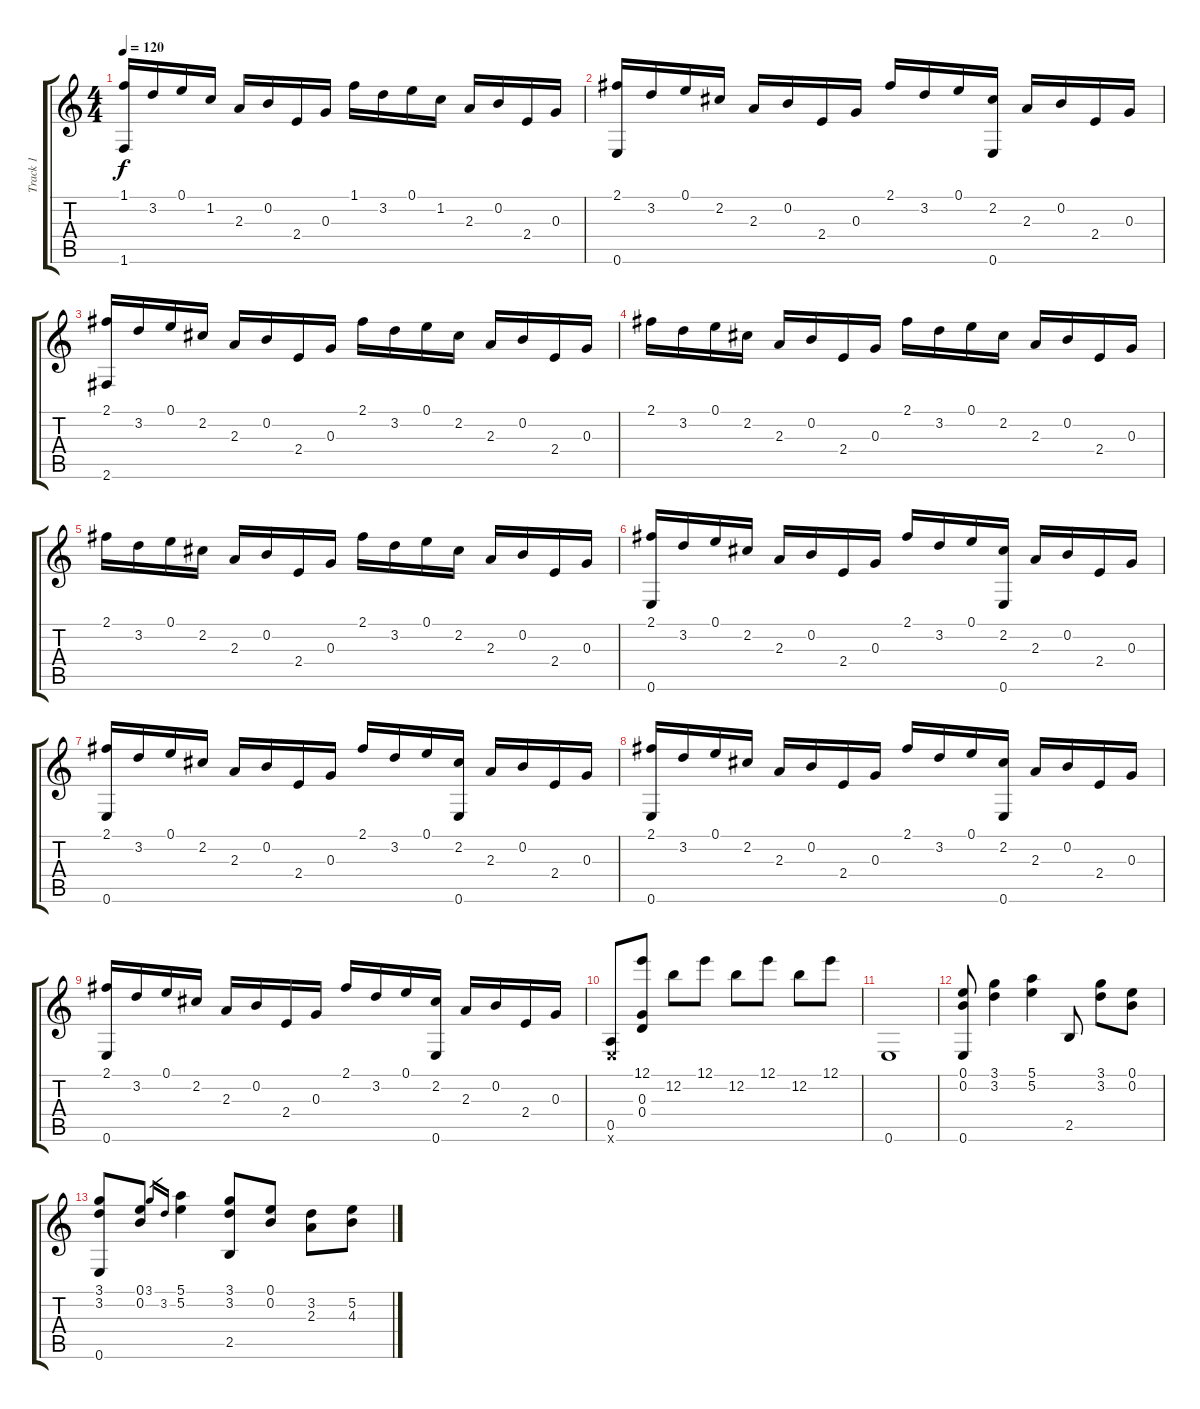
\track ("Track 1" "Track 1") {instrument acousticguitarsteel}
\staff {score tabs}
\tuning (E4 B3 G3 D3 A2 E2) {hide}
\ts (4 4)
\tempo 120
\clef g2
\ks c
(1.1 1.6).16{dy f} 3.2.16 0.1.16 1.2.16 2.3.16 0.2.16 2.4.16 0.3.16 1.1.16 3.2.16 0.1.16 1.2.16 2.3.16 0.2.16 2.4.16 0.3.16 |
(2.1 0.6).16 3.2.16 0.1.16 2.2.16 2.3.16 0.2.16 2.4.16 0.3.16 2.1.16 3.2.16 0.1.16 (2.2 0.6).16 2.3.16 0.2.16 2.4.16 0.3.16 |
(2.1 2.6).16 3.2.16 0.1.16 2.2.16 2.3.16 0.2.16 2.4.16 0.3.16 2.1.16 3.2.16 0.1.16 2.2.16 2.3.16 0.2.16 2.4.16 0.3.16 |
2.1.16 3.2.16 0.1.16 2.2.16 2.3.16 0.2.16 2.4.16 0.3.16 2.1.16 3.2.16 0.1.16 2.2.16 2.3.16 0.2.16 2.4.16 0.3.16 |
2.1.16 3.2.16 0.1.16 2.2.16 2.3.16 0.2.16 2.4.16 0.3.16 2.1.16 3.2.16 0.1.16 2.2.16 2.3.16 0.2.16 2.4.16 0.3.16 |
(2.1 0.6).16 3.2.16 0.1.16 2.2.16 2.3.16 0.2.16 2.4.16 0.3.16 2.1.16 3.2.16 0.1.16 (2.2 0.6).16 2.3.16 0.2.16 2.4.16 0.3.16 |
(2.1 0.6).16 3.2.16 0.1.16 2.2.16 2.3.16 0.2.16 2.4.16 0.3.16 2.1.16 3.2.16 0.1.16 (2.2 0.6).16 2.3.16 0.2.16 2.4.16 0.3.16 |
(2.1 0.6).16 3.2.16 0.1.16 2.2.16 2.3.16 0.2.16 2.4.16 0.3.16 2.1.16 3.2.16 0.1.16 (2.2 0.6).16 2.3.16 0.2.16 2.4.16 0.3.16 |
(2.1 0.6).16 3.2.16 0.1.16 2.2.16 2.3.16 0.2.16 2.4.16 0.3.16 2.1.16 3.2.16 0.1.16 (2.2 0.6).16 2.3.16 0.2.16 2.4.16 0.3.16 |
(0.5 0.6{x}).8 (12.1 0.3 0.4).8 12.2.8 12.1.8 12.2.8 12.1.8 12.2.8 12.1.8 |
0.6.1 |
(0.1 0.2 0.6).8 (3.1 3.2).4 (5.1 5.2).4 2.5.8 (3.1 3.2).8 (0.1 0.2).8 |
(3.1 3.2 0.6).8 (0.1 0.2).8 3.1.16{gr} 3.2.16{gr} (5.1 5.2).4 (3.1 3.2 2.5).8 (0.1 0.2).8 (3.2 2.3).8 (5.2 4.3).8
